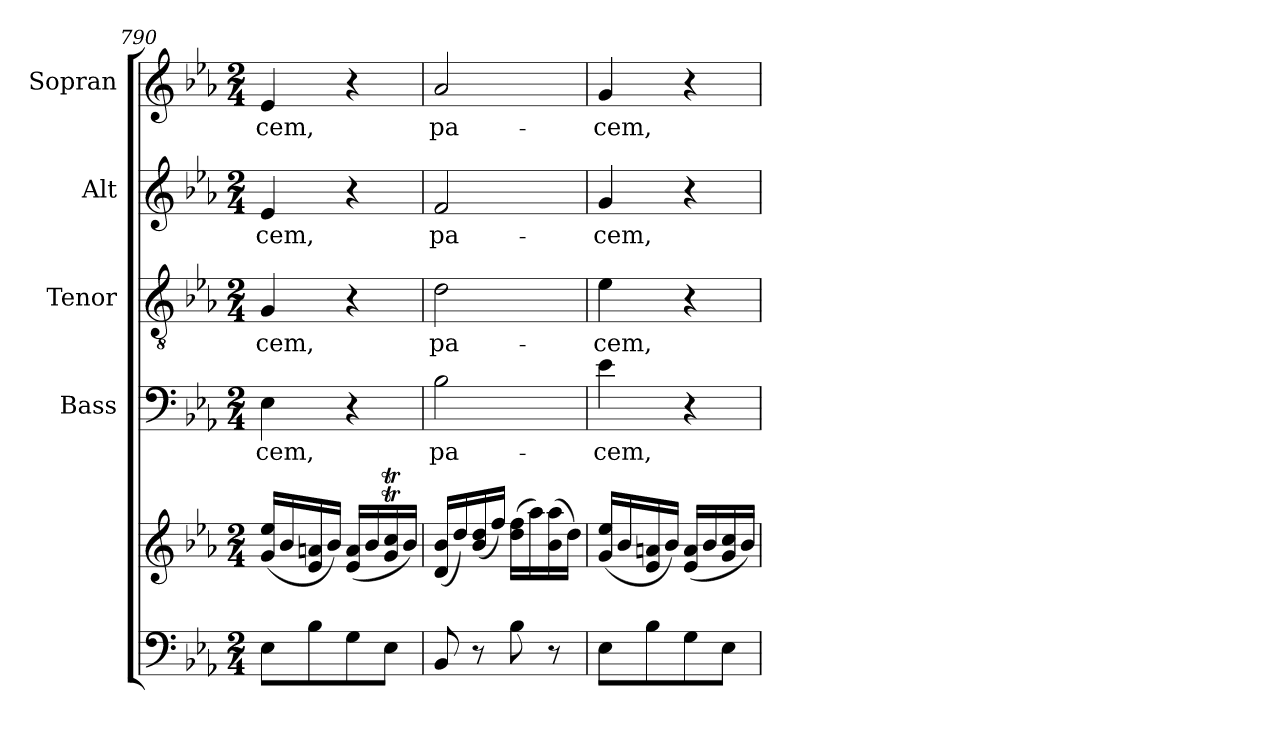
**kern	**kern	**kern	**text	**kern	**text	**kern	**text	**kern	**text
*part5	*part5	*part4	*part4	*part3	*part3	*part2	*part2	*part1	*part1
*staff6	*staff5	*staff4	*staff4	*staff3	*staff3	*staff2	*staff2	*staff1	*staff1
*	*	*I"Bass	*	*I"Tenor	*	*I"Alt	*	*I"Sopran	*
*	*	*I'B.	*	*I'T.	*	*I'A.	*	*I'S.	*
*clefF4	*clefG2	*clefF4	*	*clefGv2	*	*clefG2	*	*clefG2	*
*k[b-e-a-]	*k[b-e-a-]	*k[b-e-a-]	*	*k[b-e-a-]	*	*k[b-e-a-]	*	*k[b-e-a-]	*
*E-:	*E-:	*E-:	*	*E-:	*	*E-:	*	*E-:	*
*M2/4	*M2/4	*M2/4	*	*M2/4	*	*M2/4	*	*M2/4	*
=790	=790	=790	=790	=790	=790	=790	=790	=790	=790
!	!	!	!LO:LY:b	!	!LO:LY:b	!	!LO:LY:b	!	!LO:LY:b
8E-\L	(<16g/ 16ee-/LL	4E-\	-cem,	4G/	-cem,	4e-/	-cem,	4e-/	-cem,
.	16b-/	.	.	.	.	.	.	.	.
8B-\	16e-/ 16an/	.	.	.	.	.	.	.	.
.	16b-/JJ)	.	.	.	.	.	.	.	.
8G\	(<16e-/ 16a/LL	4r	.	4r	.	4r	.	4r	.
.	16b-/	.	.	.	.	.	.	.	.
8E-\J	16g/T 16cc/T	.	.	.	.	.	.	.	.
.	16b-/JJ)	.	.	.	.	.	.	.	.
=791	=791	=791	=791	=791	=791	=791	=791	=791	=791
!	!	!	!LO:LY:b	!	!LO:LY:b	!	!LO:LY:b	!	!LO:LY:b
8BB-/	(<16d/ 16b-/LL	2B-\	pa-	2d\	pa-	2f/	pa-	2a-/	pa-
.	16dd/)	.	.	.	.	.	.	.	.
8r	(<16b-/ 16dd/	.	.	.	.	.	.	.	.
.	16ff/JJ)	.	.	.	.	.	.	.	.
8B-\	(>16dd\ 16ff\LL	.	.	.	.	.	.	.	.
.	16aa-\)	.	.	.	.	.	.	.	.
8r	(>16b-\ 16aa-\	.	.	.	.	.	.	.	.
.	16dd\JJ)	.	.	.	.	.	.	.	.
!!LO:LB:g=z
=792	=792	=792	=792	=792	=792	=792	=792	=792	=792
!	!	!	!LO:LY:b	!	!LO:LY:b	!	!LO:LY:b	!	!LO:LY:b
8E-\L	(<16g/ 16ee-/LL	4e-\	-cem,	4e-\	-cem,	4g/	-cem,	4g/	-cem,
.	16b-/	.	.	.	.	.	.	.	.
8B-\	16e-/ 16an/	.	.	.	.	.	.	.	.
.	16b-/JJ)	.	.	.	.	.	.	.	.
8G\	(<16e-/ 16a/LL	4r	.	4r	.	4r	.	4r	.
.	16b-/	.	.	.	.	.	.	.	.
8E-\J	16g/ 16cc/	.	.	.	.	.	.	.	.
.	16b-/JJ)	.	.	.	.	.	.	.	.
=	=	=	=	=	=	=	=	=	=
*-	*-	*-	*-	*-	*-	*-	*-	*-	*-
